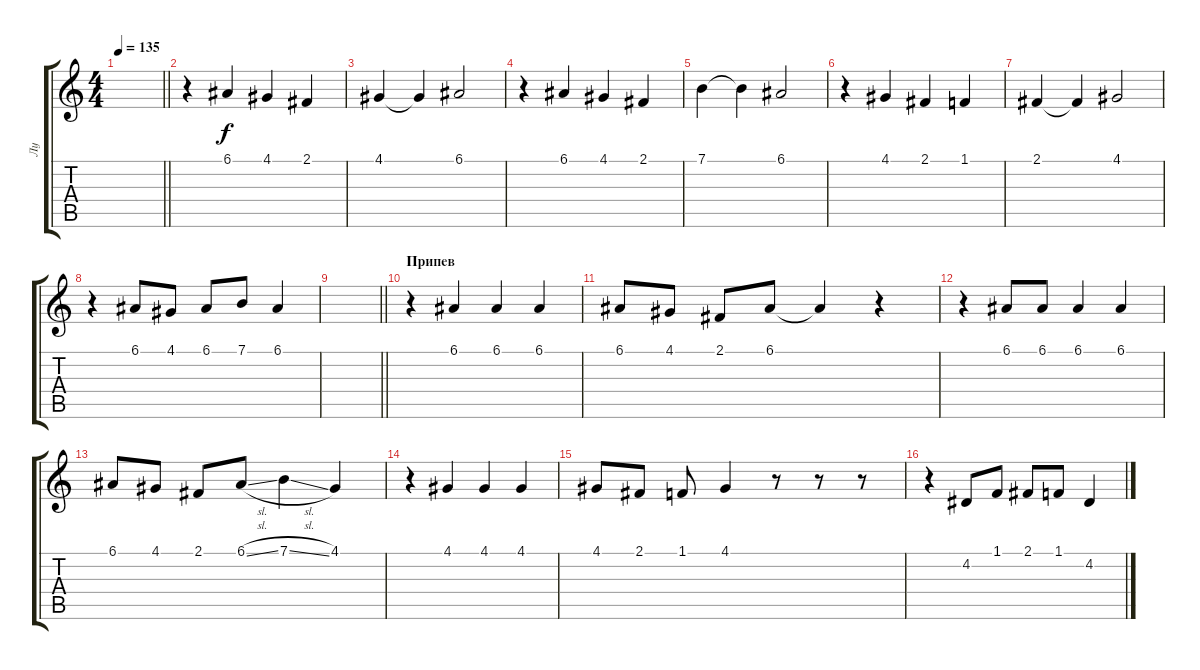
\track ("Лу" "Лу") {instrument violin}
\staff {score tabs}
\tuning (E4 B3 G3 D3 A2 E2) {hide}
\ts (4 4)
\tempo 135
\clef g2
\barLineRight lightlight
\ks c
|
r.4 6.1.4 4.1.4 2.1.4 |
4.1.4 4.1{t}.4 6.1.2 |
r.4 6.1.4 4.1.4 2.1.4 |
7.1.4 7.1{t}.4 6.1.2 |
r.4 4.1.4 2.1.4 1.1.4 |
2.1.4 2.1{t}.4 4.1.2 |
r.4 6.1.8 4.1.8 6.1.8 7.1.8 6.1.4 |
\barLineRight lightlight
|
\section ("" "Припев")
r.4 6.1.4 6.1.4 6.1.4 |
6.1.8 4.1.8 2.1.8 6.1.8 6.1{t}.4 r.4 |
r.4 6.1.8 6.1.8 6.1.4 6.1.4 |
6.1.8 4.1.8 2.1.8 6.1{sl}.8 7.1{sl}.4 4.1.4 |
r.4 4.1.4 4.1.4 4.1.4 |
4.1.8 2.1.8 1.1.8 4.1.4 r.8 r.8 r.8 |
r.4 4.2.8 1.1.8 2.1.8 1.1.8 4.2.4
